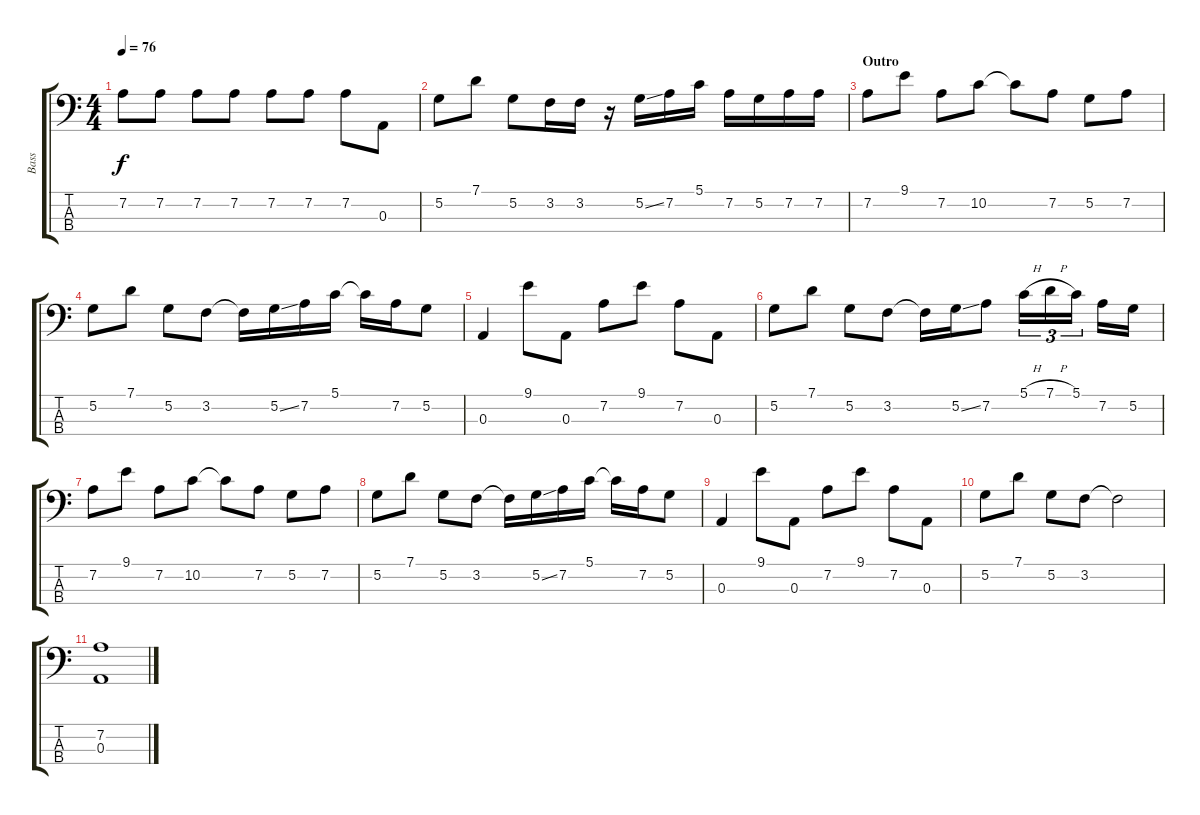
\track ("Bass" "Bass") {instrument electricbassfinger}
\staff {score tabs}
\tuning (G2 D2 A1 E1) {hide}
\ts (4 4)
\tempo 76
\clef f4
\ks c
7.2.8{dy f} 7.2.8 7.2.8 7.2.8 7.2.8 7.2.8 7.2.8 0.3.8 |
5.2.8 7.1.8 5.2.8 3.2.16 3.2.16 r.16 5.2{ss}.16 7.2.16 5.1.16 7.2.16 5.2.16 7.2.16 7.2.16 |
\section ("" "Outro")
7.2.8 9.1.8 7.2.8 10.2.8 10.2{t}.8 7.2.8 5.2.8 7.2.8 |
5.2.8 7.1.8 5.2.8 3.2.8 3.2{t}.16 5.2{ss}.16 7.2.16 5.1.16 5.1{t}.16 7.2.16 5.2.8 |
0.3.4 9.1.8 0.3.8 7.2.8 9.1.8 7.2.8 0.3.8 |
5.2.8 7.1.8 5.2.8 3.2.8 3.2{t}.16 5.2{ss}.16 7.2.8 5.1{h}.16{tu (3 2)} 7.1{h}.16{tu (3 2)} 5.1.16{tu (3 2)} 7.2.16 5.2.16 |
7.2.8 9.1.8 7.2.8 10.2.8 10.2{t}.8 7.2.8 5.2.8 7.2.8 |
5.2.8 7.1.8 5.2.8 3.2.8 3.2{t}.16 5.2{ss}.16 7.2.16 5.1.16 5.1{t}.16 7.2.16 5.2.8 |
0.3.4 9.1.8 0.3.8 7.2.8 9.1.8 7.2.8 0.3.8 |
5.2.8 7.1.8 5.2.8 3.2.8 3.2{t}.2 |
(7.2 0.3).1
